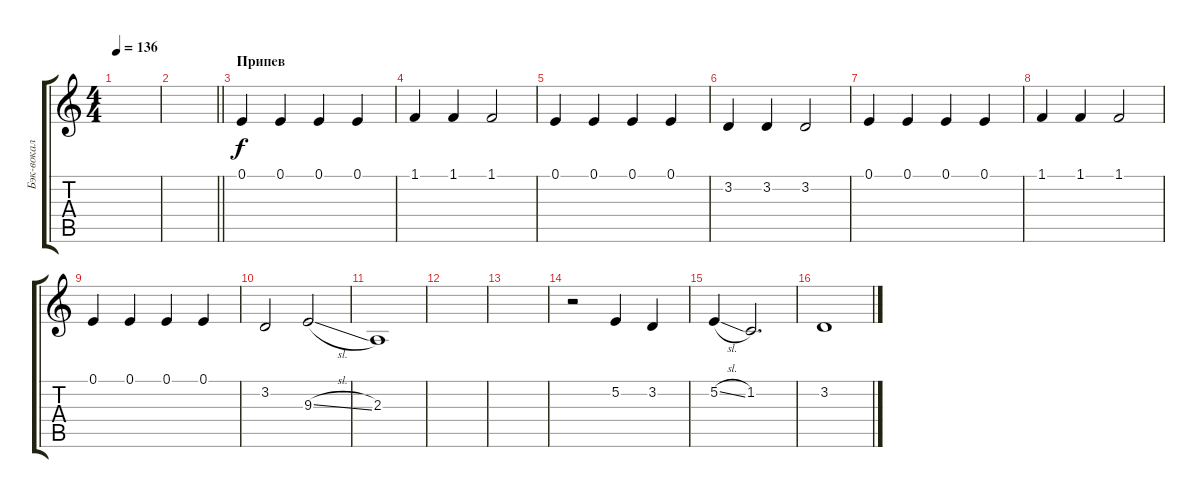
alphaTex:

\track ("Бэк-вокал" "Бэк-вокал") {instrument lead6voice}
\staff {score tabs}
\tuning (E4 B3 G3 D3 A2 E2) {hide}
\ts (4 4)
\tempo 136
\clef g2
\ks c
|
\barLineRight lightlight
|
\section ("" "Припев")
0.1.4 0.1.4 0.1.4 0.1.4 |
1.1.4 1.1.4 1.1.2 |
0.1.4 0.1.4 0.1.4 0.1.4 |
3.2.4 3.2.4 3.2.2 |
0.1.4 0.1.4 0.1.4 0.1.4 |
1.1.4 1.1.4 1.1.2 |
0.1.4 0.1.4 0.1.4 0.1.4 |
3.2.2 9.3{sl}.2 |
2.3.1 |
|
|
r.2 5.2.4 3.2.4 |
5.2{sl}.4 1.2.2{d} |
3.2.1
